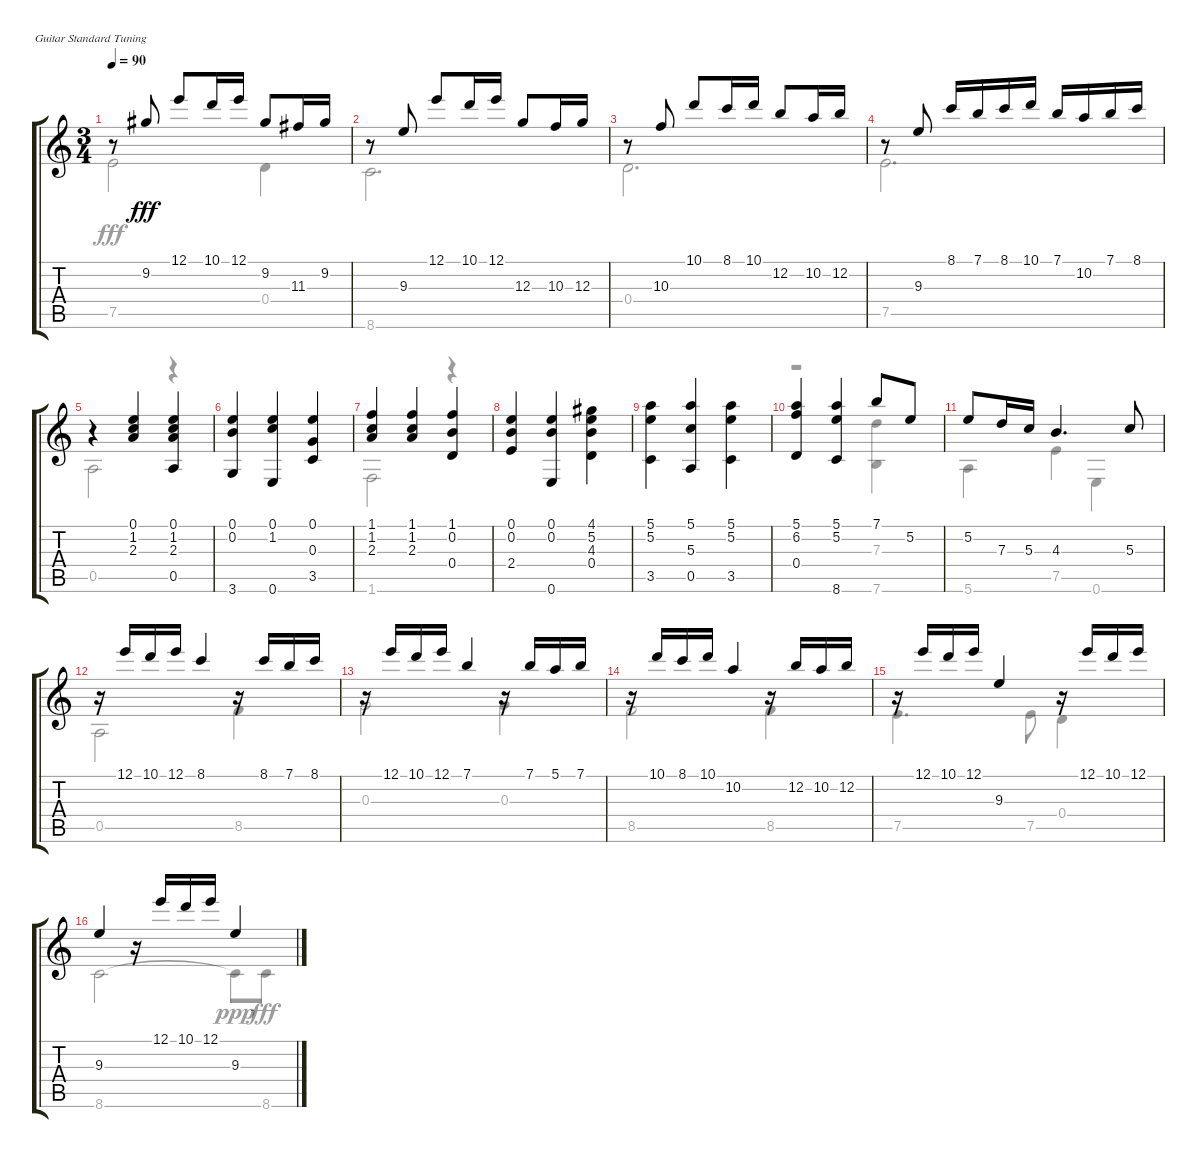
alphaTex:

\bracketExtendMode groupsimilarinstruments
\firstSystemTrackNameOrientation horizontal
\otherSystemsTrackNameOrientation horizontal
\track "" {instrument acousticguitarnylon}
\staff {score tabs}
\tuning (E4 B3 G3 D3 A2 E2)
\voice
\ts (3 4)
\tempo 90
\clef g2
\ks c
r.8{dy fff} 9.2.8 12.1.8 10.1.16 12.1.16 9.2.8 11.3.16 9.2.16 |
r.8 9.3.8 12.1.8 10.1.16 12.1.16 12.3.8 10.3.16 12.3.16 |
r.8 10.3.8 10.1.8 8.1.16 10.1.16 12.2.8 10.2.16 12.2.16 |
r.8 9.3.8 8.1.16 7.1.16 8.1.16 10.1.16 7.1.16 10.2.16 7.1.16 8.1.16 |
r.4 (0.1 1.2 2.3).4 (0.1 1.2 2.3 0.5).4 |
(0.1 0.2 3.6).4 (0.1 1.2 0.6).4 (0.1 0.3 3.5).4 |
(1.1 1.2 2.3).4 (1.1 1.2 2.3).4 (1.1 0.2 0.4).4 |
(0.1 0.2 2.4).4 (0.1 0.2 0.6).4 (4.1 5.2 4.3 0.4).4 |
(5.1 5.2 3.5).4 (5.1 5.3 0.5).4 (5.1 5.2 3.5).4 |
(5.1 6.2 0.4).4 (5.1 5.2 8.6).4 7.1.8 5.2.8 |
5.2.8 7.3.16 5.3.16 4.3.4{d} 5.3.8 |
r.16 12.1.16 10.1.16 12.1.16 8.1.4 r.16 8.1.16 7.1.16 8.1.16 |
r.16 12.1.16 10.1.16 12.1.16 7.1.4 r.16 7.1.16 5.1.16 7.1.16 |
r.16 10.1.16 8.1.16 10.1.16 10.2.4 r.16 12.2.16 10.2.16 12.2.16 |
r.16 12.1.16 10.1.16 12.1.16 9.3.4 r.16 12.1.16 10.1.16 12.1.16 |
9.3.4 r.16 12.1.16 10.1.16 12.1.16 9.3.4
\voice
\clef g2
\ottava regular
\simile none
\ks c
7.5.2{dy fff} 0.4.4 |
8.6.2{d} |
0.4.2{d} |
7.5.2{d} |
0.5.2 r.4 |
|
1.6.2 r.4 |
|
|
r.2 (7.3 7.6).4 |
5.6.4 7.5.4 0.6.4 |
0.5.2 8.5.4 |
0.3.2 0.3.4 |
8.5.2 8.5.4 |
7.5.4{d} 7.5.8 0.4.4 |
8.6.2 8.6{t}.8{dy ppp} 8.6.8{dy fff}
